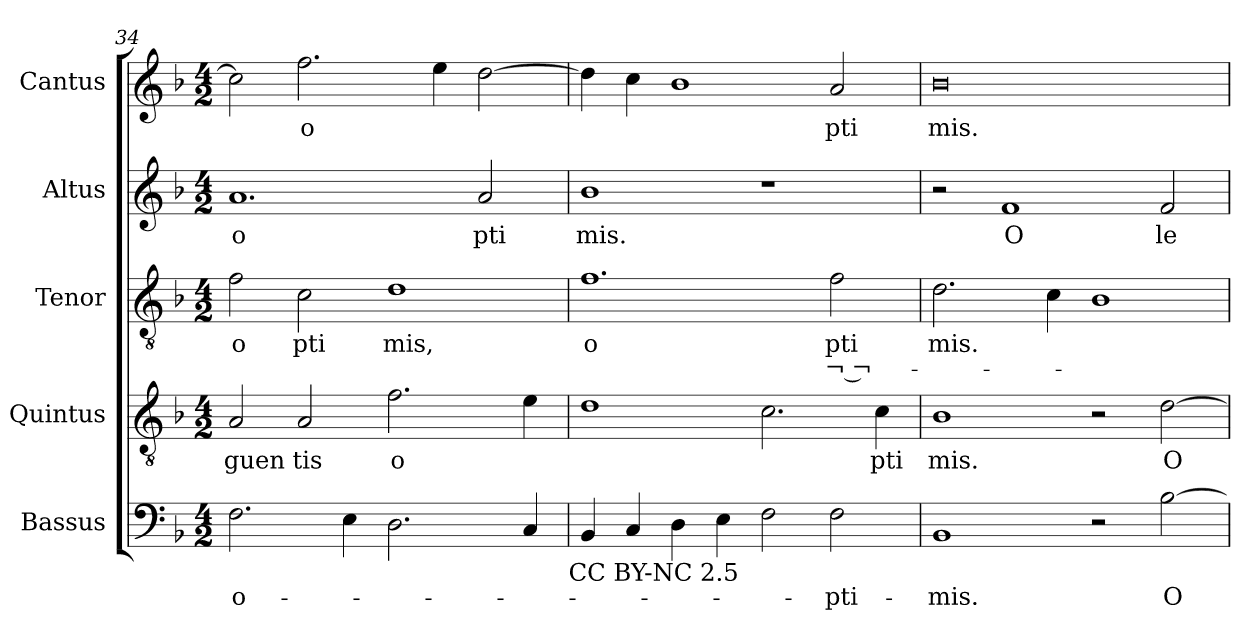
**kern	**text	**kern	**text	**kern	**text	**text	**kern	**text	**kern	**text
*part5	*part5	*part4	*part4	*part3	*part3	*part3	*part2	*part2	*part1	*part1
*staff5	*staff5	*staff4	*staff4	*staff3	*staff3	*staff3	*staff2	*staff2	*staff1	*staff1
*I"Bassus	*	*I"Quintus	*	*I"Tenor	*	*	*I"Altus	*	*I"Cantus	*
*clefF4	*	*clefGv2	*	*clefGv2	*	*	*clefG2	*	*clefG2	*
*k[b-]	*	*k[b-]	*	*k[b-]	*	*	*k[b-]	*	*k[b-]	*
*F:	*	*F:	*	*F:	*	*	*F:	*	*F:	*
*M4/2	*	*M4/2	*	*M4/2	*	*	*M4/2	*	*M4/2	*
=34	=34	=34	=34	=34	=34	=34	=34	=34	=34	=34
!	!LO:LY:b:cj	!	!LO:LY:b:cj	!	!LO:LY:b:cj	!	!	!LO:LY:b:cj	!	!
2.F\	o-	2A/	guen	2f\	o	.	1.a	o	2cc\]	.
!	!	!	!LO:LY:b:cj	!	!LO:LY:b:cj	!	!	!	!	!LO:LY:b:cj
.	.	2A/	tis	2c\	pti	.	.	.	2.ff\	o
4E\	.	.	.	.	.	.	.	.	.	.
!	!	!	!LO:LY:b:cj	!	!LO:LY:b:cj	!	!	!	!	!
2.D\	.	2.f\	o	1d	mis,	.	.	.	.	.
.	.	.	.	.	.	.	.	.	4ee\	.
!	!	!	!	!	!	!	!	!LO:LY:b:cj	!	!
.	.	.	.	.	.	.	2a/	pti	[>2dd\	.
4C/	.	4e\	.	.	.	.	.	.	.	.
!LO:TX:b:t=CC BY-NC 2.5	!	!	!	!	!	!	!	!	!	!
=35	=35	=35	=35	=35	=35	=35	=35	=35	=35	=35
!	!	!	!	!	!LO:LY:b:cj	!	!	!LO:LY:b:cj	!	!
4BB-/	.	1d	.	1.f	o	.	1b-	mis.	4dd\]	.
4C/	.	.	.	.	.	.	.	.	4cc\	.
4D\	.	.	.	.	.	.	.	.	1b-	.
4E\	.	.	.	.	.	.	.	.	.	.
2F\	.	2.c\	.	.	.	.	1r	.	.	.
!	!LO:LY:b:cj	!	!	!	!LO:LY:b:cj	!LO:LY:b:cj	!	!	!	!LO:LY:b:cj
2F\	-pti-	.	.	2f\	pti	¬ ¬-	.	.	2a/	pti
!	!	!	!LO:LY:b:cj	!	!	!	!	!	!	!
.	.	4c\	pti	.	.	.	.	.	.	.
!!LO:PB:g=z
=36	=36	=36	=36	=36	=36	=36	=36	=36	=36	=36
!	!LO:LY:b:cj	!	!LO:LY:b:cj	!	!LO:LY:b	!	!	!	!	!LO:LY:b:cj
1BB-	-mis.	1B-	mis.	2.d\	-mis.	.	2r	.	0b-	mis.
!	!	!	!	!	!	!	!	!LO:LY:b:cj	!	!
.	.	.	.	.	.	.	1f	O	.	.
.	.	.	.	4c\	.	.	.	.	.	.
2r	.	2r	.	1B-	.	.	.	.	.	.
!	!LO:LY:b:cj	!	!LO:LY:b:cj	!	!	!	!	!LO:LY:b:cj	!	!
[>2B-\	O-	[>2d\	O	.	.	.	2f/	le	.	.
=	=	=	=	=	=	=	=	=	=	=
*-	*-	*-	*-	*-	*-	*-	*-	*-	*-	*-
